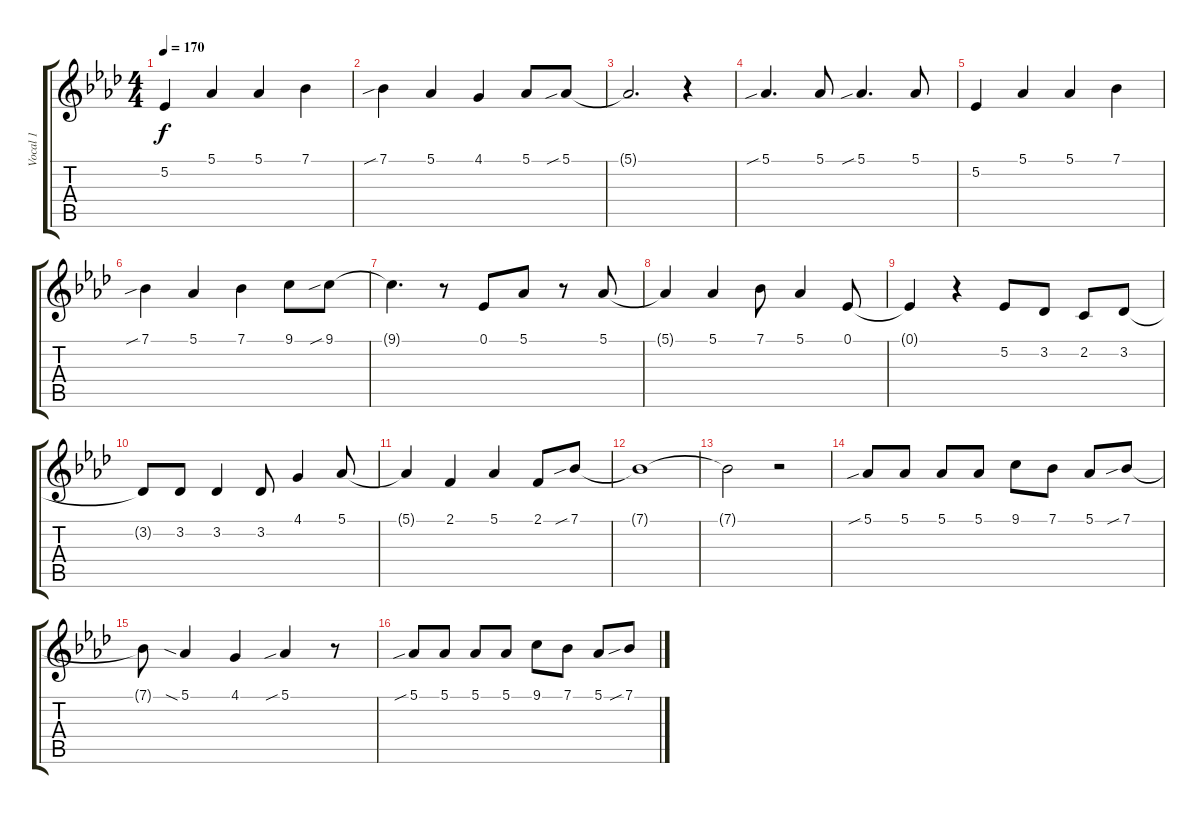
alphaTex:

\track ("Vocal 1" "Vocal 1") {instrument clarinet}
\staff {score tabs}
\tuning (Eb4 Bb3 Gb3 Db3 Ab2 Eb2) {hide}
\ts (4 4)
\tempo 170
\clef g2
\ks ab
5.2.4{dy f} 5.1.4 5.1.4 7.1.4 |
7.1{sib}.4 5.1.4 4.1.4 5.1.8 5.1{sib}.8 |
5.1{t}.2{d} r.4 |
5.1{sib}.4{d} 5.1.8 5.1{sib}.4{d} 5.1.8 |
5.2.4 5.1.4 5.1.4 7.1.4 |
7.1{sib}.4 5.1.4 7.1.4 9.1.8 9.1{sib}.8 |
9.1{t}.4{d} r.8 0.1.8 5.1.8 r.8 5.1.8 |
5.1{t}.4 5.1.4 7.1.8 5.1.4 0.1.8 |
0.1{t}.4 r.4 5.2.8 3.2.8 2.2.8 3.2.8 |
3.2{t}.8 3.2.8 3.2.4 3.2.8 4.1.4 5.1.8 |
5.1{t}.4 2.1.4 5.1.4 2.1.8 7.1{sib}.8 |
7.1{t}.1 |
7.1{t}.2 r.2 |
5.1{sib}.8 5.1.8 5.1.8 5.1.8 9.1.8 7.1.8 5.1.8 7.1{sib}.8 |
7.1{t}.8 5.1{sia}.4 4.1.4 5.1{sib}.4 r.8 |
5.1{sib}.8 5.1.8 5.1.8 5.1.8 9.1.8 7.1.8 5.1.8 7.1{sib}.8
